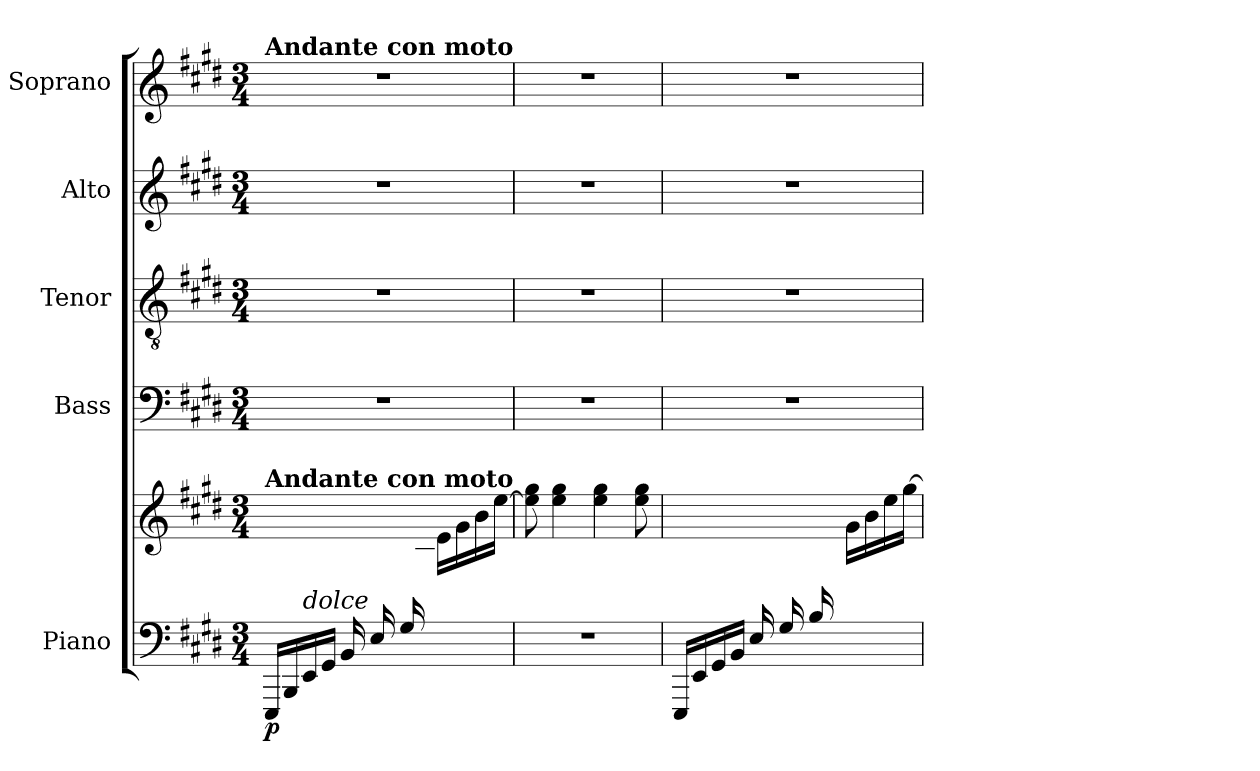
**kern	**kern	**dynam	**kern	**kern	**kern	**kern
*part5	*part5	*part5	*part4	*part3	*part2	*part1
*staff6	*staff5	*staff5/6	*staff4	*staff3	*staff2	*staff1
*I"Piano	*	*	*I"Bass	*I"Tenor	*I"Alto	*I"Soprano
*I'Pno	*	*	*	*	*	*I'Pno
*clefF4	*clefG2	*	*clefF4	*clefGv2	*clefG2	*clefG2
*k[f#c#g#d#]	*k[f#c#g#d#]	*	*k[f#c#g#d#]	*k[f#c#g#d#]	*k[f#c#g#d#]	*k[f#c#g#d#]
*E:	*E:	*	*E:	*E:	*E:	*E:
*M3/4	*M3/4	*	*M3/4	*M3/4	*M3/4	*M3/4
*MM96	*MM96	*	*MM96	*MM96	*MM96	*MM96
=1	=1	=1	=1	=1	=1	=1
*	*^	*	*	*	*	*
!	!	!	!	!	!	!	!LO:TX:a:B:t=Andante con moto
!	!LO:TX:a:B:t=Andante con moto	!	!	!	!	!	!
!	!	!	!LO:DY:b=2	!	!	!	!
(>16EEE/LL	2ryy	4..ryy	p	2.r	2.r	2.r	2.r
16BBB/	.	.	.	.	.	.	.
!LO:TX:a:i:t=dolce	!	!	!	!	!	!	!
16EE/	.	.	.	.	.	.	.
16GG#/JJ	.	.	.	.	.	.	.
16BB/LL	.	.	.	.	.	.	.
16E/	.	.	.	.	.	.	.
16G#/	.	.	.	.	.	.	.
16ryy	.	16B\JJ	.	.	.	.	.
4ryy	16e\LL	4ryy	.	.	.	.	.
.	16g#\	.	.	.	.	.	.
.	16b\	.	.	.	.	.	.
.	[16ee\JJ	.	.	.	.	.	.
*	*v	*v	*	*	*	*	*
=2	=2	=2	=2	=2	=2	=2
2.r	8ee\] 8gg#\)	.	2.r	2.r	2.r	2.r
.	4ee\ 4gg#\	.	.	.	.	.
.	4ee\ 4gg#\	.	.	.	.	.
.	8ee\ 8gg#\	.	.	.	.	.
=3	=3	=3	=3	=3	=3	=3
*	*^	*	*	*	*	*
16EEE/LL	2ryy	4..ryy	.	2.r	2.r	2.r	2.r
16EE/	.	.	.	.	.	.	.
16GG#/	.	.	.	.	.	.	.
16BB/JJ	.	.	.	.	.	.	.
16E/LL	.	.	.	.	.	.	.
16G#/	.	.	.	.	.	.	.
16B/	.	.	.	.	.	.	.
16ryy	.	16e\JJ	.	.	.	.	.
4ryy	16g#\LL	4ryy	.	.	.	.	.
.	16b\	.	.	.	.	.	.
.	16ee\	.	.	.	.	.	.
.	[16gg#\JJ	.	.	.	.	.	.
*	*v	*v	*	*	*	*	*
=	=	=	=	=	=	=
*-	*-	*-	*-	*-	*-	*-
